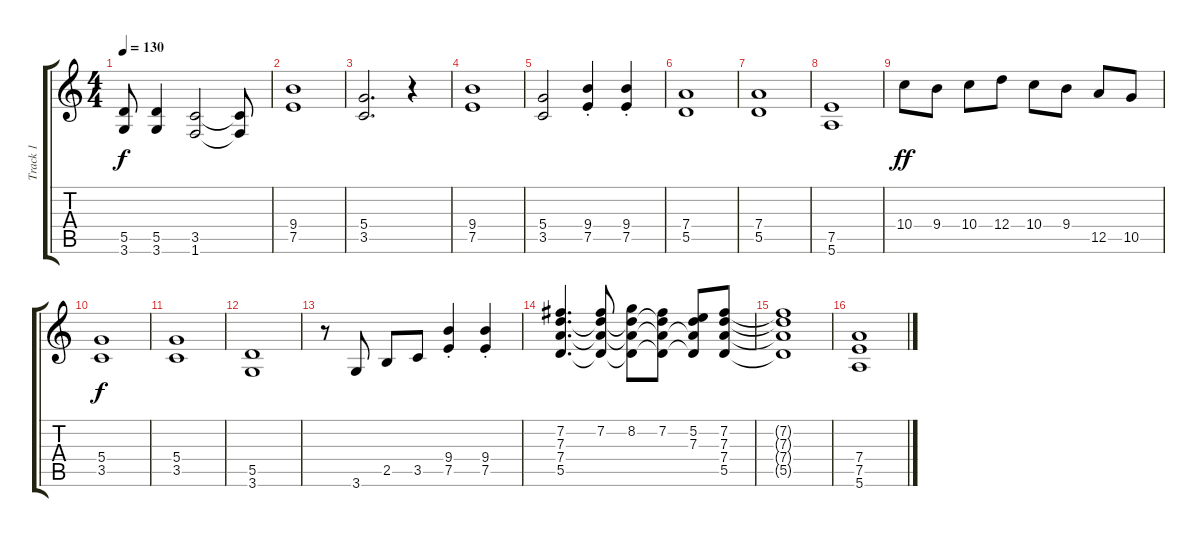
\track ("Track 1" "Track 1") {instrument overdrivenguitar}
\staff {score tabs}
\tuning (E4 B3 G3 D3 A2 E2) {hide}
\ts (4 4)
\tempo 130
\clef g2
\ks c
(5.5 3.6).8{dy f} (5.5 3.6).4 (3.5 1.6).2 (3.5{t} 1.6{t}).8 |
(9.4 7.5).1 |
(5.4 3.5).2{d} r.4 |
(9.4 7.5).1 |
(5.4 3.5).2 (9.4{st} 7.5{st}).4 (9.4{st} 7.5{st}).4 |
(7.4 5.5).1 |
(7.4 5.5).1 |
(7.5 5.6).1 |
10.4.8{dy ff} 9.4.8 10.4.8 12.4.8 10.4.8 9.4.8 12.5.8 10.5.8 |
(5.4 3.5).1{dy f} |
(5.4 3.5).1 |
(5.5 3.6).1 |
r.8 3.6.8 2.5.8 3.5.8 (9.4{st} 7.5{st}).4 (9.4{st} 7.5{st}).4 |
(7.2 7.3 7.4 5.5).4{d} (7.2 7.3{t} 7.4{t} 5.5{t}).8 (8.2 7.3{t} 7.4{t} 5.5{t}).8 (7.2 7.3{t} 7.4{t} 5.5{t}).8 (5.2 7.3 7.4{t} 5.5{t}).8 (7.2 7.3 7.4 5.5).8 |
(7.2{t} 7.3{t} 7.4{t} 5.5{t}).1 |
(7.4 7.5 5.6).1
